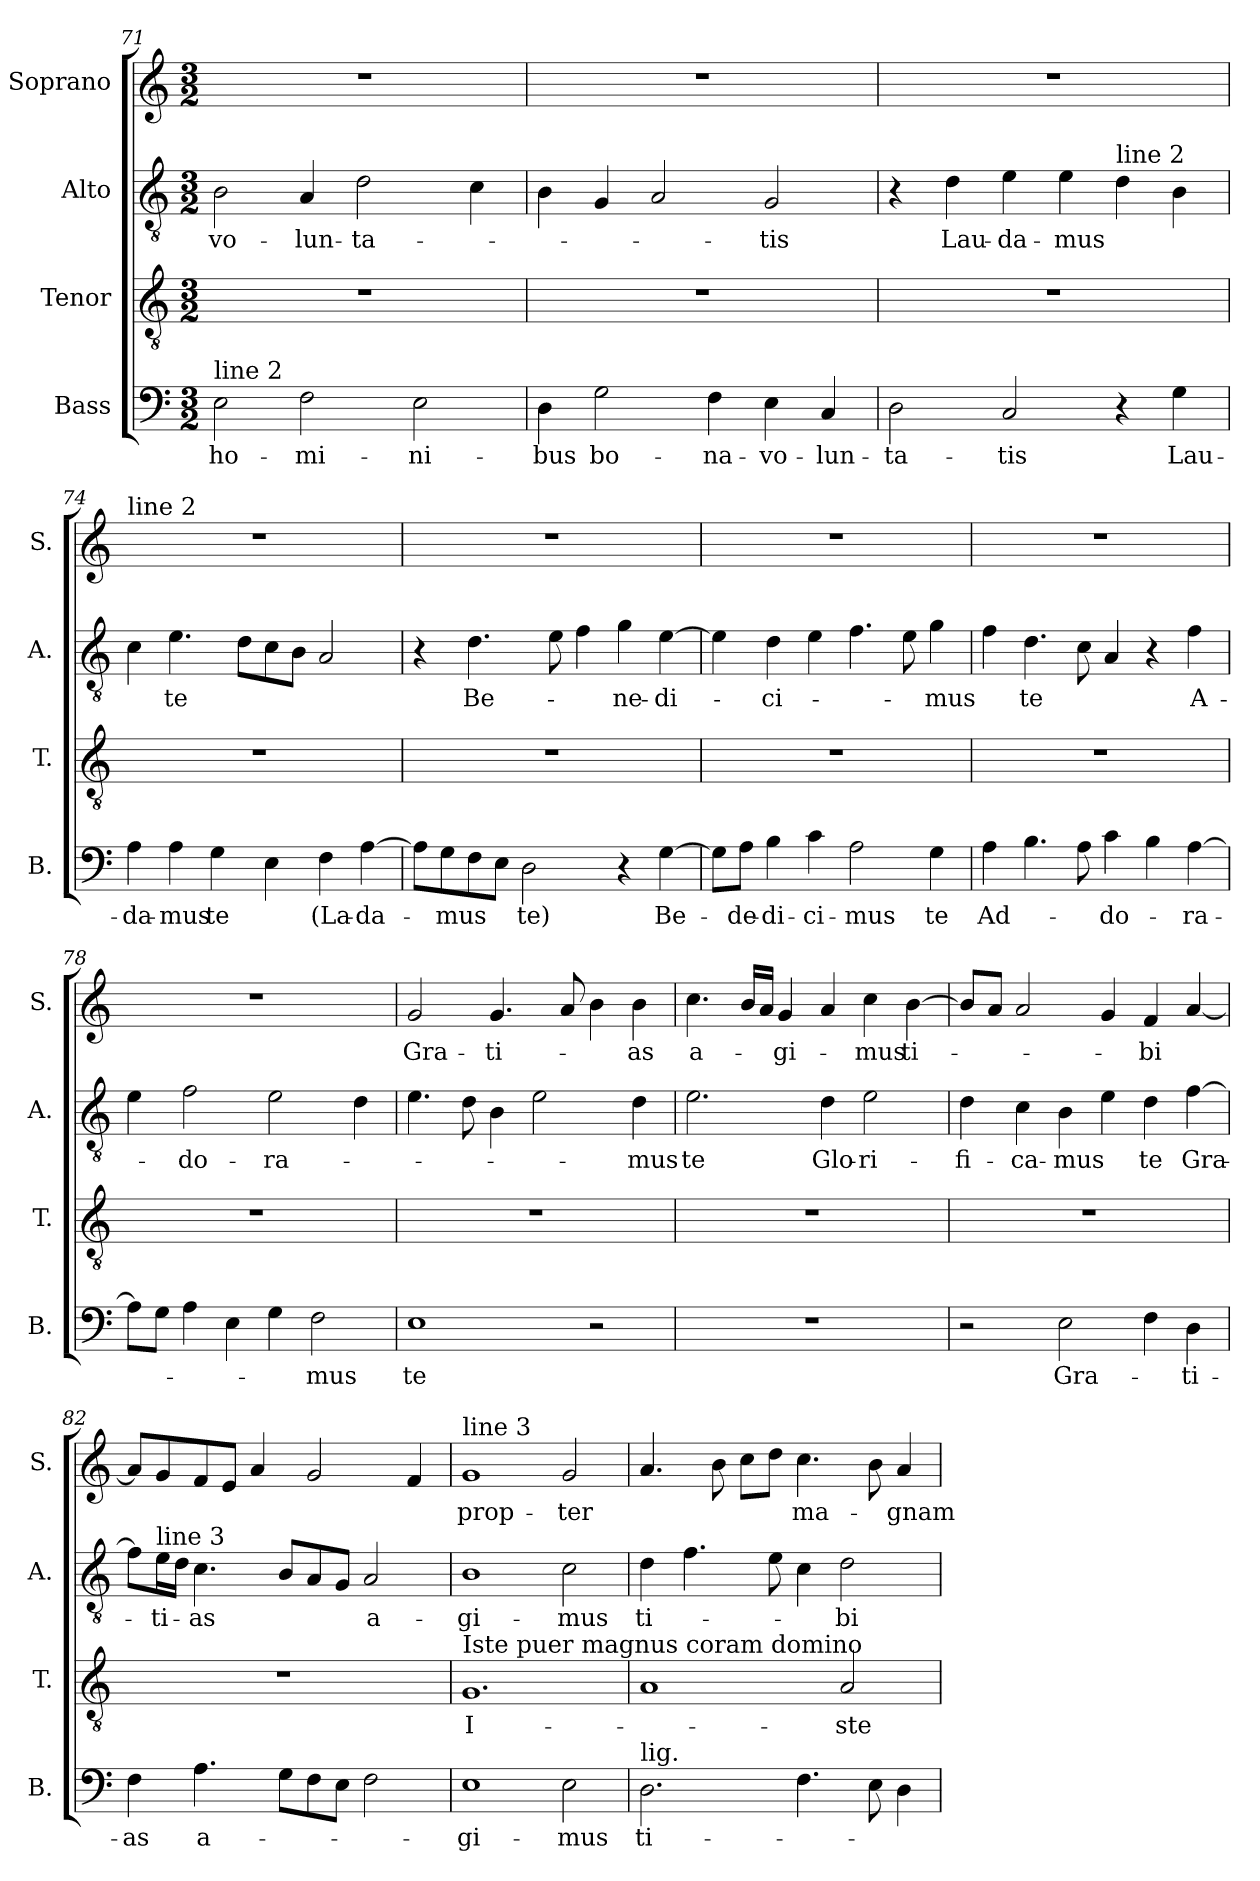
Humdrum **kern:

**kern	**text	**kern	**text	**kern	**text	**kern	**text
*part4	*part4	*part3	*part3	*part2	*part2	*part1	*part1
*staff4	*staff4	*staff3	*staff3	*staff2	*staff2	*staff1	*staff1
*I"Bass	*	*I"Tenor	*	*I"Alto	*	*I"Soprano	*
*I'B.	*	*I'T.	*	*I'A.	*	*I'S.	*
*clefF4	*	*clefGv2	*	*clefGv2	*	*clefG2	*
*k[]	*	*k[]	*	*k[]	*	*k[]	*
*M3/2	*	*M3/2	*	*M3/2	*	*M3/2	*
=71	=71	=71	=71	=71	=71	=71	=71
!LO:TX:a:t=line 2	!	!	!	!	!	!	!
!	!LO:LY:b	!	!	!	!LO:LY:b	!	!
2E\	ho-	1.r	.	2B\	vo-	1.r	.
!	!LO:LY:b	!	!	!	!LO:LY:b	!	!
2F\	-mi-	.	.	4A/	-lun-	.	.
!	!	!	!	!	!LO:LY:b	!	!
.	.	.	.	2d\	-ta-	.	.
!	!LO:LY:b	!	!	!	!	!	!
2E\	-ni-	.	.	.	.	.	.
.	.	.	.	4c\	.	.	.
!!LO:LB:g=z
=72	=72	=72	=72	=72	=72	=72	=72
!	!LO:LY:b	!	!	!	!	!	!
4D\	-bus	1.r	.	4B\	.	1.r	.
!	!LO:LY:b	!	!	!	!	!	!
2G\	bo-	.	.	4G/	.	.	.
.	.	.	.	2A/	.	.	.
!	!LO:LY:b	!	!	!	!	!	!
4F\	-na-	.	.	.	.	.	.
!	!LO:LY:b	!	!	!	!LO:LY:b	!	!
4E\	-vo-	.	.	2G/	-tis	.	.
!	!LO:LY:b	!	!	!	!	!	!
4C/	-lun-	.	.	.	.	.	.
=73	=73	=73	=73	=73	=73	=73	=73
!	!LO:LY:b	!	!	!	!	!	!
2D\	-ta-	1.r	.	4r	.	1.r	.
!	!	!	!	!	!LO:LY:b	!	!
.	.	.	.	4d\	Lau-	.	.
!	!LO:LY:b	!	!	!	!LO:LY:b	!	!
2C/	-tis	.	.	4e\	-da-	.	.
!	!	!	!	!	!LO:LY:b	!	!
.	.	.	.	4e\	-mus	.	.
!	!	!	!	!LO:TX:a:t=line 2	!	!	!
4r	.	.	.	4d\	.	.	.
!	!LO:LY:b	!	!	!	!	!	!
4G\	Lau-	.	.	4B\	.	.	.
=74	=74	=74	=74	=74	=74	=74	=74
!	!	!	!	!	!	!LO:TX:a:t=line 2	!
!	!LO:LY:b	!	!	!	!	!	!
4A\	-da-	1.r	.	4c\	.	1.r	.
!	!LO:LY:b	!	!	!	!LO:LY:b	!	!
4A\	-mus	.	.	4.e\	te	.	.
!	!LO:LY:b	!	!	!	!	!	!
4G\	te	.	.	.	.	.	.
.	.	.	.	8d\L	.	.	.
4E\	.	.	.	8c\	.	.	.
.	.	.	.	8B\J	.	.	.
!	!LO:LY:b	!	!	!	!	!	!
4F\	(La-	.	.	2A/	.	.	.
!	!LO:LY:b	!	!	!	!	!	!
[4A\	-da-	.	.	.	.	.	.
=75	=75	=75	=75	=75	=75	=75	=75
8A\L]	.	1.r	.	4r	.	1.r	.
!	!LO:LY:b	!	!	!	!	!	!
8G\	-mus	.	.	.	.	.	.
!	!	!	!	!	!LO:LY:b	!	!
8F\	.	.	.	4.d\	Be-	.	.
8E\J	.	.	.	.	.	.	.
!	!LO:LY:b	!	!	!	!	!	!
2D\	te)	.	.	.	.	.	.
.	.	.	.	8e\	.	.	.
.	.	.	.	4f\	.	.	.
!	!	!	!	!	!LO:LY:b	!	!
4r	.	.	.	4g\	-ne-	.	.
!	!LO:LY:b	!	!	!	!LO:LY:b	!	!
[4G\	Be-	.	.	[4e\	-di-	.	.
=76	=76	=76	=76	=76	=76	=76	=76
8G\L]	.	1.r	.	4e\]	.	1.r	.
!	!LO:LY:b	!	!	!	!	!	!
8A\J	-de-	.	.	.	.	.	.
!	!LO:LY:b	!	!	!	!LO:LY:b	!	!
4B\	-di-	.	.	4d\	-ci-	.	.
!	!LO:LY:b	!	!	!	!	!	!
4c\	-ci-	.	.	4e\	.	.	.
!	!LO:LY:b	!	!	!	!	!	!
2A\	-mus	.	.	4.f\	.	.	.
.	.	.	.	8e\	.	.	.
!	!LO:LY:b	!	!	!	!LO:LY:b	!	!
4G\	te	.	.	4g\	-mus	.	.
!!LO:LB:g=z
=77	=77	=77	=77	=77	=77	=77	=77
!	!LO:LY:b	!	!	!	!	!	!
4A\	Ad-	1.r	.	4f\	.	1.r	.
!	!	!	!	!	!LO:LY:b	!	!
4.B\	.	.	.	4.d\	te	.	.
8A\	.	.	.	8c\	.	.	.
!	!LO:LY:b	!	!	!	!	!	!
4c\	-do-	.	.	4A/	.	.	.
4B\	.	.	.	4r	.	.	.
!	!LO:LY:b	!	!	!	!LO:LY:b	!	!
[4A\	-ra-	.	.	4f\	A-	.	.
=78	=78	=78	=78	=78	=78	=78	=78
8A\L]	.	1.r	.	4e\	.	1.r	.
8G\J	.	.	.	.	.	.	.
!	!	!	!	!	!LO:LY:b	!	!
4A\	.	.	.	2f\	-do-	.	.
4E\	.	.	.	.	.	.	.
!	!	!	!	!	!LO:LY:b	!	!
4G\	.	.	.	2e\	-ra-	.	.
!	!LO:LY:b	!	!	!	!	!	!
2F\	-mus	.	.	.	.	.	.
.	.	.	.	4d\	.	.	.
=79	=79	=79	=79	=79	=79	=79	=79
!	!LO:LY:b	!	!	!	!	!	!LO:LY:b
1E	te	1.r	.	4.e\	.	2g/	Gra-
.	.	.	.	8d\	.	.	.
!	!	!	!	!	!	!	!LO:LY:b
.	.	.	.	4B\	.	4.g/	-ti-
.	.	.	.	2e\	.	.	.
.	.	.	.	.	.	8a/	.
2r	.	.	.	.	.	4b\	.
!	!	!	!	!	!LO:LY:b	!	!LO:LY:b
.	.	.	.	4d\	-mus	4b\	-as
=80	=80	=80	=80	=80	=80	=80	=80
!	!	!	!	!	!LO:LY:b	!	!LO:LY:b
1.r	.	1.r	.	2.e\	te	4.cc\	a-
.	.	.	.	.	.	16b/LL	.
.	.	.	.	.	.	16a/JJ	.
!	!	!	!	!	!	!	!LO:LY:b
.	.	.	.	.	.	4g/	-gi-
!	!	!	!	!	!LO:LY:b	!	!
.	.	.	.	4d\	Glo-	4a/	.
!	!	!	!	!	!LO:LY:b	!	!LO:LY:b
.	.	.	.	2e\	-ri-	4cc\	-mus
!	!	!	!	!	!	!	!LO:LY:b
.	.	.	.	.	.	[4b\	ti-
=81	=81	=81	=81	=81	=81	=81	=81
!	!	!	!	!	!LO:LY:b	!	!
2r	.	1.r	.	4d\	-fi-	8b/L]	.
.	.	.	.	.	.	8a/J	.
!	!	!	!	!	!LO:LY:b	!	!
.	.	.	.	4c\	-ca-	2a/	.
!	!LO:LY:b	!	!	!	!LO:LY:b	!	!
2E\	Gra-	.	.	4B\	-mus	.	.
.	.	.	.	4e\	.	4g/	.
!	!	!	!	!	!LO:LY:b	!	!LO:LY:b
4F\	.	.	.	4d\	te	4f/	-bi
!	!LO:LY:b	!	!	!	!LO:LY:b	!	!
4D\	-ti-	.	.	[4f\	Gra-	[4a/	.
=82	=82	=82	=82	=82	=82	=82	=82
!	!LO:LY:b	!	!	!	!	!	!
4F\	-as	1.r	.	8f\L]	.	8a/L]	.
!	!	!	!	!LO:TX:a:t=line 3	!	!	!
!	!	!	!	!	!LO:LY:b	!	!
.	.	.	.	16e\L	-ti-	8g/	.
.	.	.	.	16d\JJ	.	.	.
!	!LO:LY:b	!	!	!	!LO:LY:b	!	!
4.A\	a-	.	.	4.c\	-as	8f/	.
.	.	.	.	.	.	8e/J	.
.	.	.	.	.	.	4a/	.
8G\L	.	.	.	8B/L	.	.	.
8F\	.	.	.	8A/	.	2g/	.
8E\J	.	.	.	8G/J	.	.	.
!	!	!	!	!	!LO:LY:b	!	!
2F\	.	.	.	2A/	a-	.	.
.	.	.	.	.	.	4f/	.
!!LO:PB:g=z
=83	=83	=83	=83	=83	=83	=83	=83
!	!	!	!	!	!	!LO:TX:a:t=line 3	!
!	!	!LO:TX:a:t=Iste puer magnus coram domino	!	!	!	!	!
!	!LO:LY:b	!	!LO:LY:b	!	!LO:LY:b	!	!LO:LY:b
1E	-gi-	1.G	I-	1B	-gi-	1g	prop-
!	!LO:LY:b	!	!	!	!LO:LY:b	!	!LO:LY:b
2E\	-mus	.	.	2c\	-mus	2g/	-ter
=84	=84	=84	=84	=84	=84	=84	=84
!LO:TX:a:t=lig.	!	!	!	!	!	!	!
!	!LO:LY:b	!	!	!	!LO:LY:b	!	!
2.D\	ti-	1A	.	4d\	ti-	4.a/	.
.	.	.	.	4.f\	.	.	.
.	.	.	.	.	.	8b\	.
.	.	.	.	.	.	8cc\L	.
.	.	.	.	8e\	.	8dd\J	.
!	!	!	!	!	!	!	!LO:LY:b
4.F\	.	.	.	4c\	.	4.cc\	ma-
!	!	!	!LO:LY:b	!	!LO:LY:b	!	!
.	.	2A/	-ste	2d\	-bi	.	.
8E\	.	.	.	.	.	8b\	.
!	!	!	!	!	!	!	!LO:LY:b
4D\	.	.	.	.	.	4a/	-gnam
=	=	=	=	=	=	=	=
*-	*-	*-	*-	*-	*-	*-	*-
